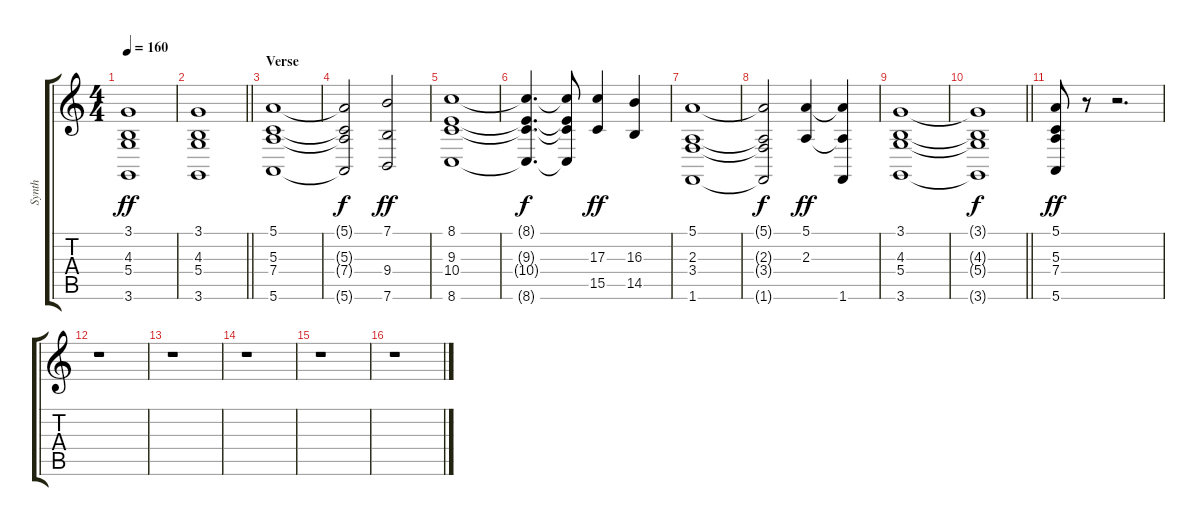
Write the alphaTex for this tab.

\track ("Synth" "Synth") {instrument choiraahs}
\staff {score tabs}
\tuning (E4 B3 G3 D3 A2 E2) {hide}
\ts (4 4)
\tempo 160
\clef g2
\ks c
(3.1 4.3 5.4 3.6).1{dy ff} |
\barLineRight lightlight
(3.1 4.3 5.4 3.6).1 |
\section ("" "Verse")
(5.1 5.3 7.4 5.6).1{volume 4} |
(5.1{t} 5.3{t} 7.4{t} 5.6{t}).2{dy f} (7.1 9.4 7.6).2{dy ff} |
(8.1 9.3 10.4 8.6).1 |
(8.1{t} 9.3{t} 10.4{t} 8.6{t}).4{d dy f} (8.1{t} 9.3{t} 10.4{t} 8.6{t}).8 (17.3 15.5).4{dy ff} (16.3 14.5).4 |
(5.1 2.3 3.4 1.6).1 |
(5.1{t} 2.3{t} 3.4{t} 1.6{t}).2{dy f} (5.1 2.3).4{dy ff} (5.1{t} 2.3{t} 1.6).4 |
(3.1 4.3 5.4 3.6).1 |
\barLineRight lightlight
(3.1{t} 4.3{t} 5.4{t} 3.6{t}).1{dy f} |
\section ("" "")
(5.1 5.3 7.4 5.6).8{dy ff} r.8 r.2{d} |
r.1 |
r.1 |
r.1 |
r.1 |
r.1
